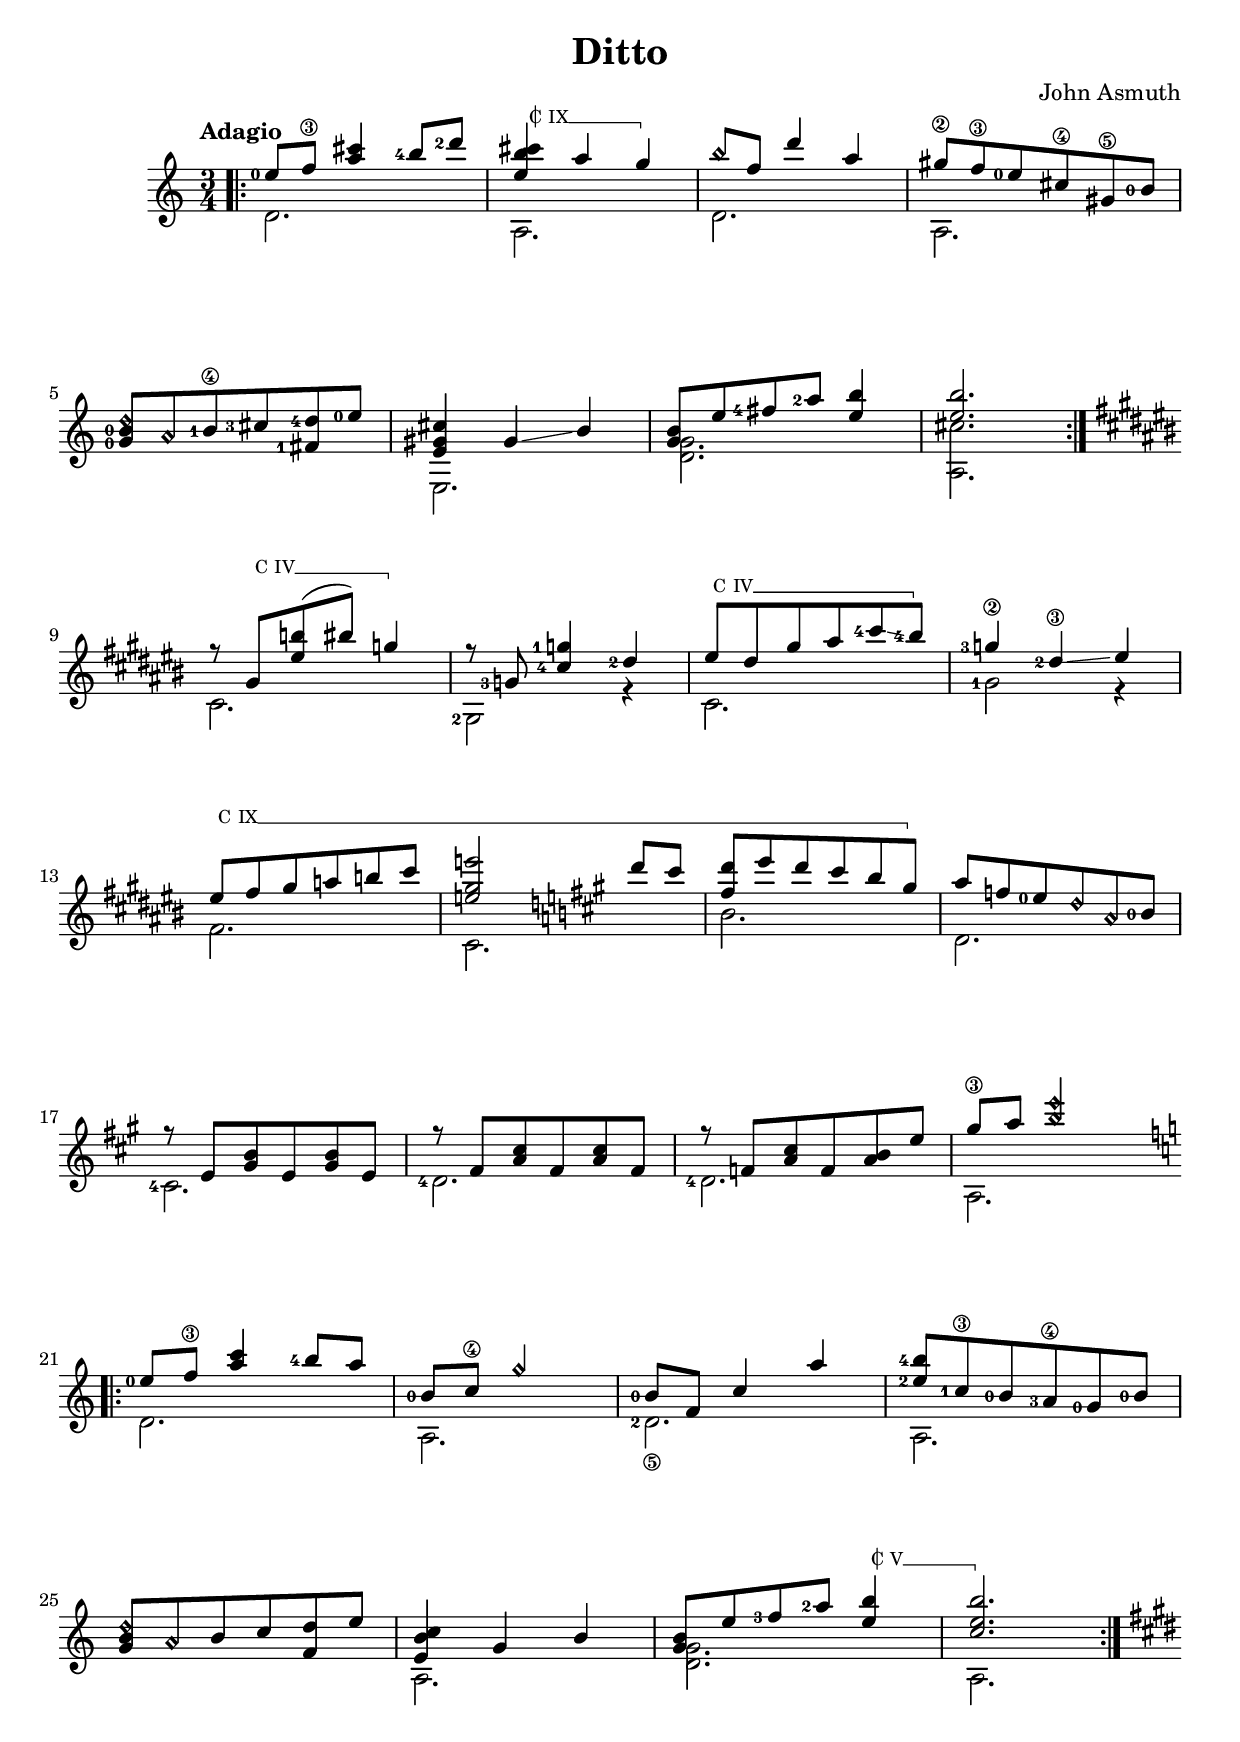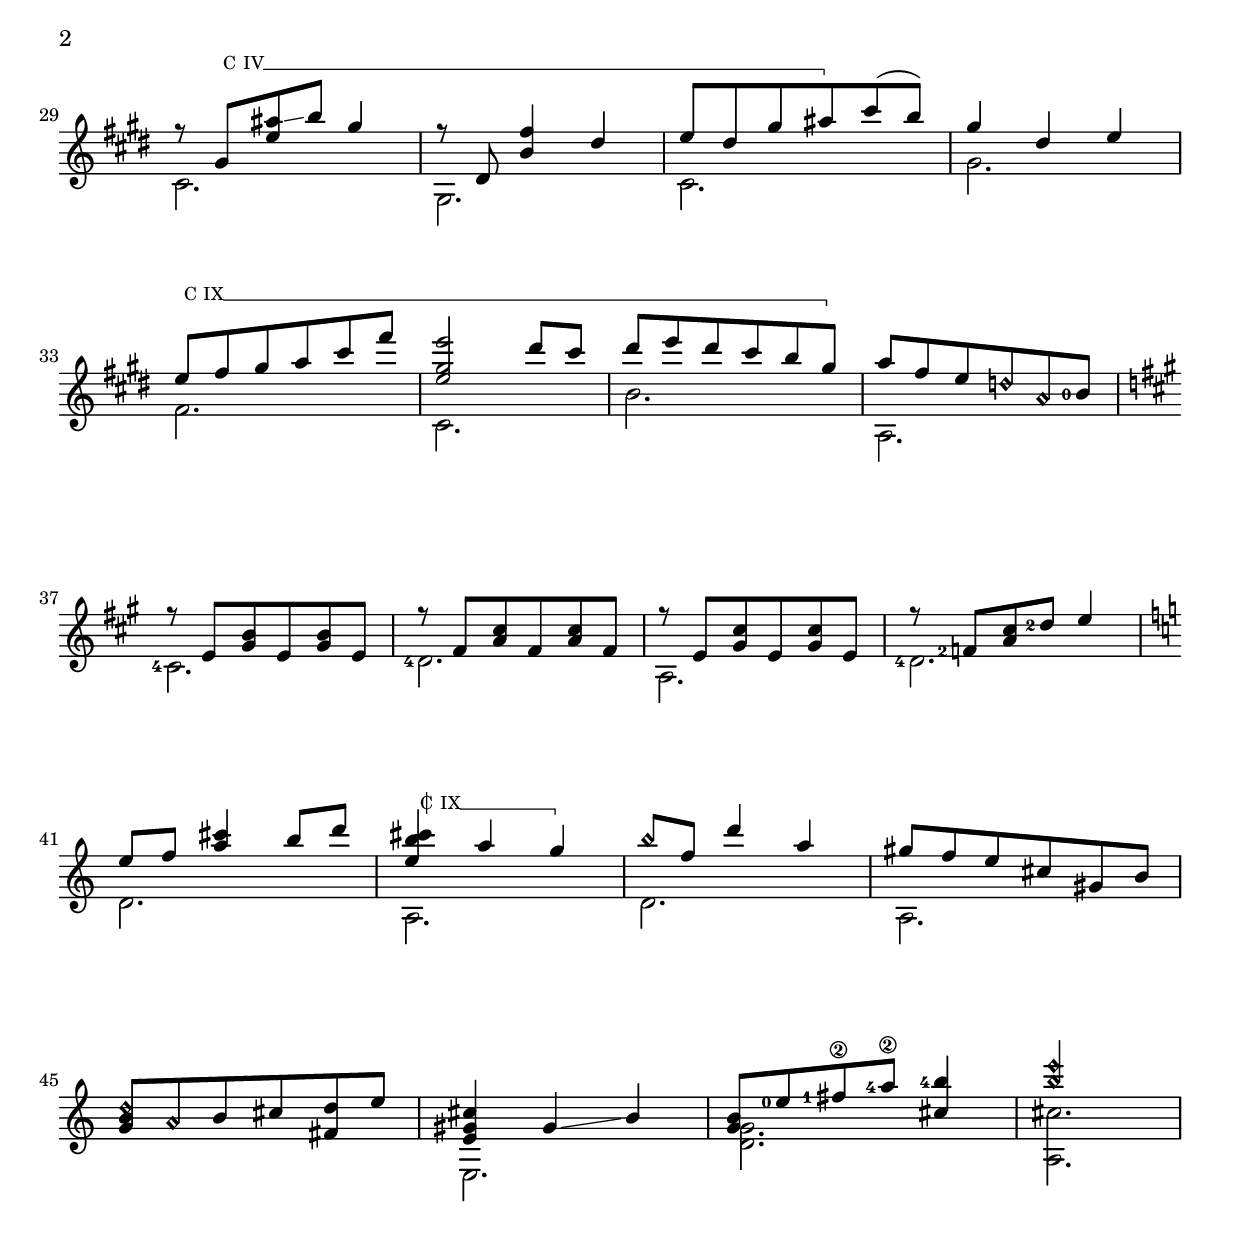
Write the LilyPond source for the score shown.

\version "2.18.2"
\header {
  title = "Ditto"
  composer = "John Asmuth"
}

\include "bbarred.ly"
#(define RH rightHandFinger)

<<
  {
    \time 3/4
    \key c \major
    \tempo "Adagio"
   
    <<
      \new Voice { \voiceOne
        \set fingeringOrientations = #'(left)
        
        \bar ".|:"
        
        <e''-0>8 <f''\3> <a'' cis'''>4 <b''-4>8 <d'''-2> | \bbarre #"IX" { <e'' b'' cis'''>4 a'' g'' } |
        b''8\harmonic f'' d'''4 a'' | gis''8\2 f''\3 <e''-0> cis''\4 gis'\5 <b'-0> |
        
        \break
        
        <g'-0 b'-0 d''\harmonic>8 a'\harmonic <b'-1\4> <cis''-3> <fis'-1 d''-4> <e''-0> | <e' gis' cis''>4 gis'\glissando b' |
        <g' b'>8 e'' <fis''-4> <a''-2> <e'' b''>4 | <e'' b''>2. |
        
        
        \bar ":|."
        
        \break
        
        \key cis \major
        
        r8 \fbarre #"IV" { gis' <eis'' b''>8 (bis'') g''4 } | r8 <g'-3> <cis''-4 g''-1>4 <dis''-2>4 |
        \fbarre #"IV" { eis''8 dis'' gis'' ais'' <cis'''-4> \glissando <bis''-4> } | <g''-3\2>4 <dis''-2\3> \glissando eis'' | 
        
        \break
    
        \fbarre #"IX" { eis''8 fis'' gis'' a'' b'' cis'''  | <e'' gis'' e'''>2  \key a \major d'''8 cis''' |
        <fis'' d'''>8 e''' d''' cis''' b'' gis'' } | a'' f'' <e''-0> d''\harmonic a'\harmonic <b'-0> | \break
        
        r8 e' <gis' b'> e' <gis' b'> e' | r8 fis' <a' cis''> fis' <a' cis''> fis' | 
        r8 f' <a' cis''> f' <a' b'> e'' | <gis''\3>8 a'' <b''\harmonic e'''\harmonic>2 |
         
        \break
        
        \key c \major
        
        \bar ".|:"
        
        <e''-0>8 f''\3 <a'' c'''>4 <b''-4>8 <a''> | <b'-0>8 c''\4 g''2\harmonic | <b'-0>8 <f'> c''4 a'' | <e''-2 b''-4>8 <c''-1\3> <b'-0> <a'-3\4> <g'-0> <b'-0> | \break
        <g' b' d''\harmonic>8 a'\harmonic b' c'' <f' d''> e'' | <e' b' c''>4 g' b' | <g' b'>8 e'' <f''-3> <a''-2> \bbarre #"V" { <e'' b''>4 | <c'' e'' b''>2. } | \break
        
        \bar ":|."
        
        \pageBreak
        
        \key e \major
        
        r8 \fbarre #"IV" { gis' <ais'' e''> \glissando b'' gis''4 | r8 dis' <b' fis''>4 dis'' | e''8 dis'' gis'' ais'' } cis''' (b'') | gis''4 dis'' e'' | \break
        \fbarre #"IX" { e''8 fis'' gis'' a'' cis''' fis''' | <e'' gis'' e'''>2 dis'''8 cis''' | dis'''8 e''' dis''' cis''' b'' gis'' } | a''8 fis'' e'' d''\harmonic a'\harmonic <b'-0> | \break
        
        \key a \major
        
        r8 e' <gis' b'> e' <gis' b'> e' | r8 fis' <a' cis''> fis' <a' cis''> fis' | 
        r8 e' <gis' cis''> e' <gis' cis''> e' |r8 <f'-2> <a' cis''> <d''-2> e''4 |
        
        
        \break
        
        \key c \major
        
        <e''>8 <f''> <a'' cis'''>4 <b''>8 <d'''> | \bbarre #"IX" { <e'' b'' cis'''>4 a'' g'' } | 
        b''8\harmonic f'' d'''4 a'' | gis''8 f'' <e''> cis'' gis' <b'> |
        
        \break
        
        <g' b' d''\harmonic>8 a'\harmonic b' cis'' <fis' d''> e'' | <e' gis' cis''>4 gis'\glissando b' |
        <g' b'>8 <e''-0> <fis''-1\2> <a''-4\2> <cis'' b''-4>4 | <b''\harmonic e'''\harmonic>2. |
      }
      \new Voice { \voiceTwo
        \set fingeringOrientations = #'(left)
        \set stringNumberOrientations = #'(down)
        
        d'2. | a2. |
        d'2. | a2. |
        
        s2. | e2. |
        <d' g'>2. | <a cis''>2. |
        
        cis'2. | <gis-2>2 r4 |
        cis'2. | <gis'-1>2 r4 |
        
        fis'2. | cis'2. |
        b'2. | d'2. |
        
        <cis'-4>2. | <d'-4>2. |
        <d'-4>2. |  a2. |
        
        d'2. | a2. | <d'-2\5>2. | a2. |
        s2. | <a>2. | <d' g'>2. | <a>2. |
        
        cis'2. | gis2. | cis'2. | gis'2. |
        fis'2. | cis'2. | b'2. | <a>2. |
        
        <cis'-4>2. | <d'-4>2. |
        a2. | <d'-4>2. | 
        
        d'2. | a2. |
        d'2. | a2. |
        
        s2. | e2. |
        <d' g'>2. | <a cis''>2. |
      }
    >>
    
    
   
    
  }
>>